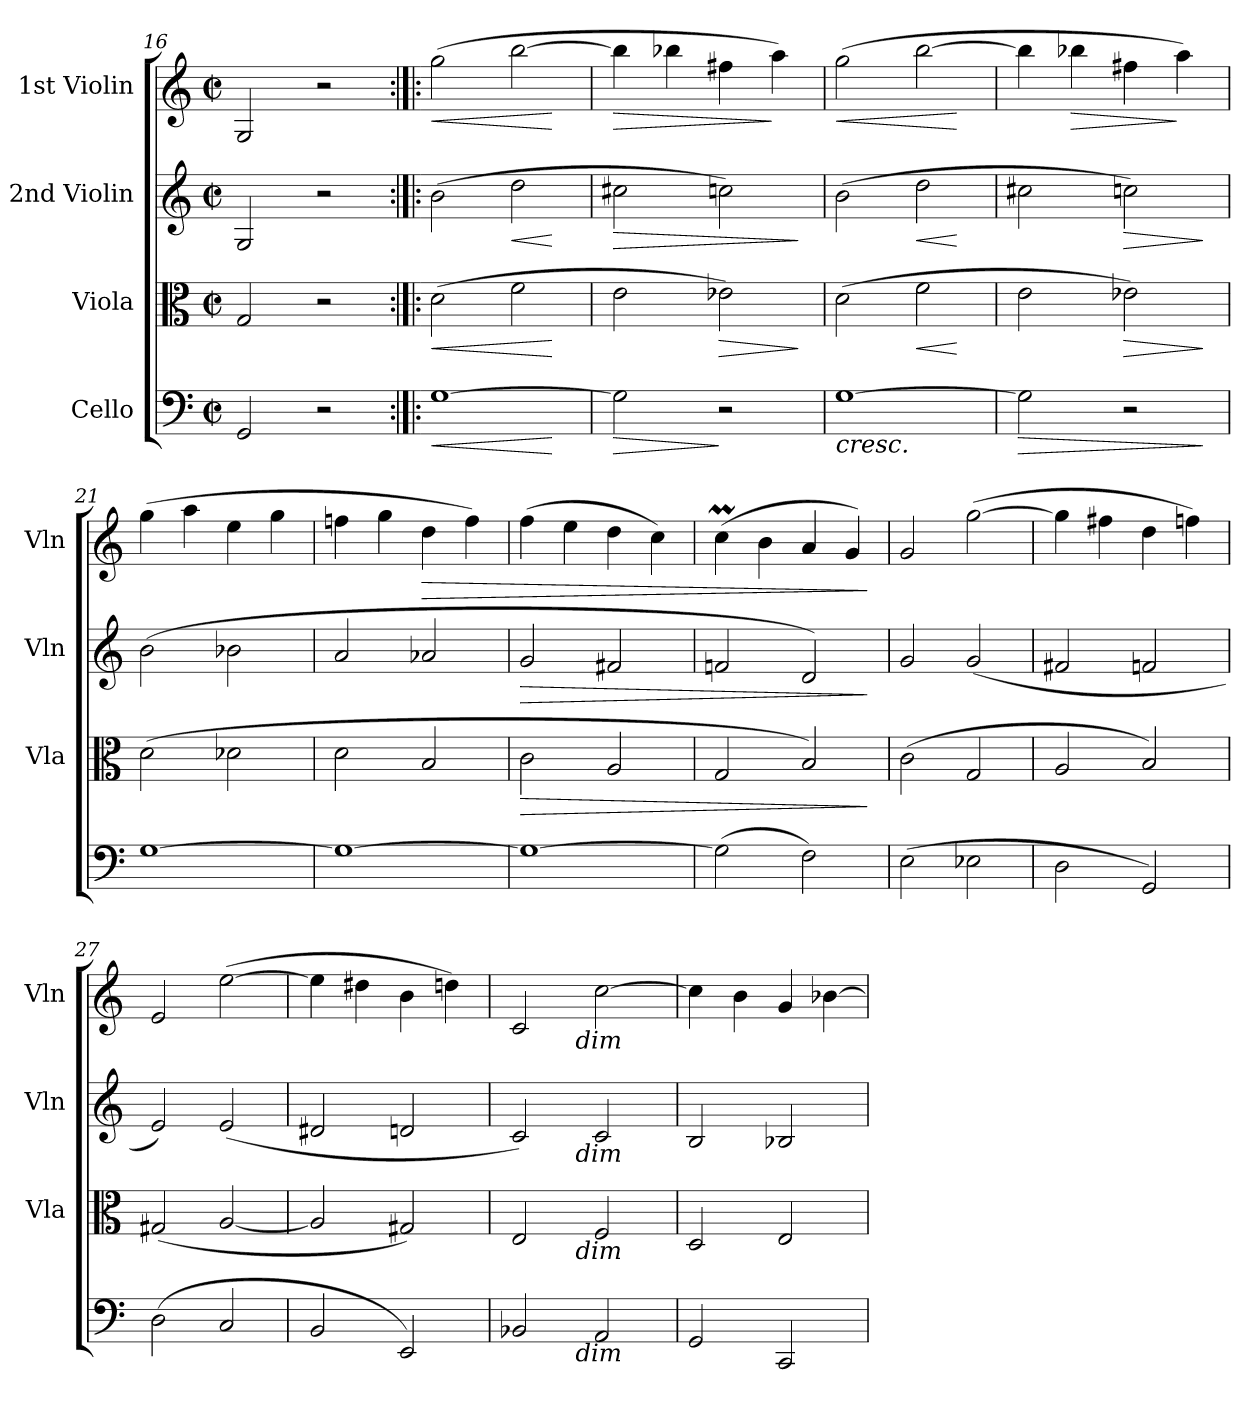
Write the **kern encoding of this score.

**kern	**dynam	**kern	**dynam	**kern	**dynam	**kern	**dynam
*part4	*part4	*part3	*part3	*part2	*part2	*part1	*part1
*staff4	*staff4	*staff3	*staff3	*staff2	*staff2	*staff1	*staff1
*I"Cello	*	*I"Viola	*	*I"2nd Violin	*	*I"1st Violin	*
*	*	*I'Vla	*	*I'Vln	*	*I'Vln	*
*clefF4	*	*clefC3	*	*clefG2	*	*clefG2	*
*k[]	*	*k[]	*	*k[]	*	*k[]	*
*C:	*	*C:	*	*C:	*	*C:	*
*M2/2	*	*M2/2	*	*M2/2	*	*M2/2	*
*met(c|)	*	*met(c|)	*	*met(c|)	*	*met(c|)	*
=16	=16	=16	=16	=16	=16	=16	=16
2GG/	.	2G/	.	2G/	.	2G/	.
2r	.	2r	.	2r	.	2r	.
=17:|!|:	=17:|!|:	=17:|!|:	=17:|!|:	=17:|!|:	=17:|!|:	=17:|!|:	=17:|!|:
!	!LO:HP:b	!	!LO:HP:b	!	!	!	!LO:HP:b
[1G	<	(2d\	<	(2b\	.	(2gg\	<
!	!	!	!	!	!LO:HP:b	!	!
.	.	2f\	.	2dd\	<	[2bb\	.
.	[	.	[	.	[	.	[
=18	=18	=18	=18	=18	=18	=18	=18
!	!LO:HP:b	!	!	!	!LO:HP:b	!	!LO:HP:b
2G\]	>	2e\	.	2cc#X\	>	4bb\]	>
.	.	.	.	.	.	4bb-X\	.
!	!	!	!LO:HP:b	!	!	!	!
2r	]	2e-X\)	>	2ccn\)	.	4ff#X\	.
.	.	.	.	.	.	4aa\)	]
.	.	.	]	.	]	.	.
=19	=19	=19	=19	=19	=19	=19	=19
!	!LO:HP:b	!	!	!	!	!	!LO:HP:b
[1G	<	(2d\	.	(2b\	.	(2gg\	<
!	!	!	!LO:HP:b	!	!LO:HP:b	!	!
.	.	2f\	<	2dd\	<	[2bb\	.
.	.	.	[	.	[	.	[
=20	=20	=20	=20	=20	=20	=20	=20
!	!LO:HP:b	!	!	!	!	!	!
2G\]	>	2e\	.	2cc#X\	.	4bb\]	.
!	!	!	!	!	!	!	!LO:HP:b
.	.	.	.	.	.	4bb-X\	>
!	!	!	!LO:HP:b	!	!LO:HP:b	!	!
2r	[	2e-X\)	>	2ccn\)	>	4ff#X\	.
.	.	.	.	.	.	4aa\)	]
.	]	.	]	.	]	.	.
=21	=21	=21	=21	=21	=21	=21	=21
[1G	.	(2d\	.	(2b\	.	(4gg\	.
.	.	.	.	.	.	4aa\	.
.	.	2d-X\	.	2b-X\	.	4ee\	.
.	.	.	.	.	.	4gg\	.
=22	=22	=22	=22	=22	=22	=22	=22
1G_	.	2d\	.	2a/	.	4ffn\	.
.	.	.	.	.	.	4gg\	.
!	!	!	!	!	!	!	!LO:HP:b
.	.	2B/	.	2a-X/	.	4dd\	>
.	.	.	.	.	.	4ff\)	.
=23	=23	=23	=23	=23	=23	=23	=23
!	!	!	!LO:HP:b	!	!LO:HP:b	!	!
1G_	.	2c\	>	2g/	>	(4ff\	.
.	.	.	.	.	.	4ee\	.
.	.	2A/	.	2f#X/	.	4dd\	.
.	.	.	.	.	.	4cc\)	.
=24	=24	=24	=24	=24	=24	=24	=24
(2G\]	.	2G/	.	2fn/	.	(4ccM\	.
.	.	.	.	.	.	4b\	.
2F\)	.	2B/)	.	2d/)	.	4a/	.
.	.	.	.	.	.	4g/)	.
.	.	.	]	.	]	.	]
!!LO:LB:g=z
=25	=25	=25	=25	=25	=25	=25	=25
(2E\	.	(2c\	.	2g/	.	2g/	.
2E-X\	.	2G/	.	(2g/	.	([2gg\	.
=26	=26	=26	=26	=26	=26	=26	=26
2D\	.	2A/	.	2f#X/	.	4gg\]	.
.	.	.	.	.	.	4ff#X\	.
2GG/)	.	2B/)	.	2fn/	.	4dd\	.
.	.	.	.	.	.	4ffn\)	.
=27	=27	=27	=27	=27	=27	=27	=27
(2D\	.	(2G#X/	.	2e/)	.	2e/	.
2C/	.	[2A/	.	(2e/	.	([2ee\	.
=28	=28	=28	=28	=28	=28	=28	=28
2BB/	.	2A/]	.	2d#X/	.	4ee\]	.
.	.	.	.	.	.	4dd#X\	.
2EE/)	.	2G#X/)	.	2dn/	.	4b\	.
.	.	.	.	.	.	4ddn\)	.
=29	=29	=29	=29	=29	=29	=29	=29
*^	*	*^	*	*^	*	*^	*
2BB-X/	4..ryy	.	2E/	4..ryy	.	2c/)	4..ryy	.	2c/	4..ryy	.
!	!	!	!	!	!	!	!	!	!	!LO:TX:b:i:t=dim	!
!	!	!	!	!	!	!	!LO:TX:b:i:t=dim	!	!	!	!
!	!	!	!	!LO:TX:b:i:t=dim	!	!	!	!	!	!	!
!	!LO:TX:b:i:t=dim	!	!	!	!	!	!	!	!	!	!
.	2ryy	.	.	2ryy	.	.	2ryy	.	.	2ryy	.
2AA/	.	.	2F/	.	.	2c/	.	.	[2cc\	.	.
.	16ryy	.	.	16ryy	.	.	16ryy	.	.	16ryy	.
*v	*v	*	*	*	*	*v	*v	*	*v	*v	*
*	*	*v	*v	*	*	*	*	*
=30	=30	=30	=30	=30	=30	=30	=30
2GG/	.	2D/	.	2B/	.	4cc\]	.
.	.	.	.	.	.	4b\	.
2CC/	.	2E/	.	2B-X/	.	4g/	.
.	.	.	.	.	.	[4b-X\	.
=	=	=	=	=	=	=	=
*-	*-	*-	*-	*-	*-	*-	*-
